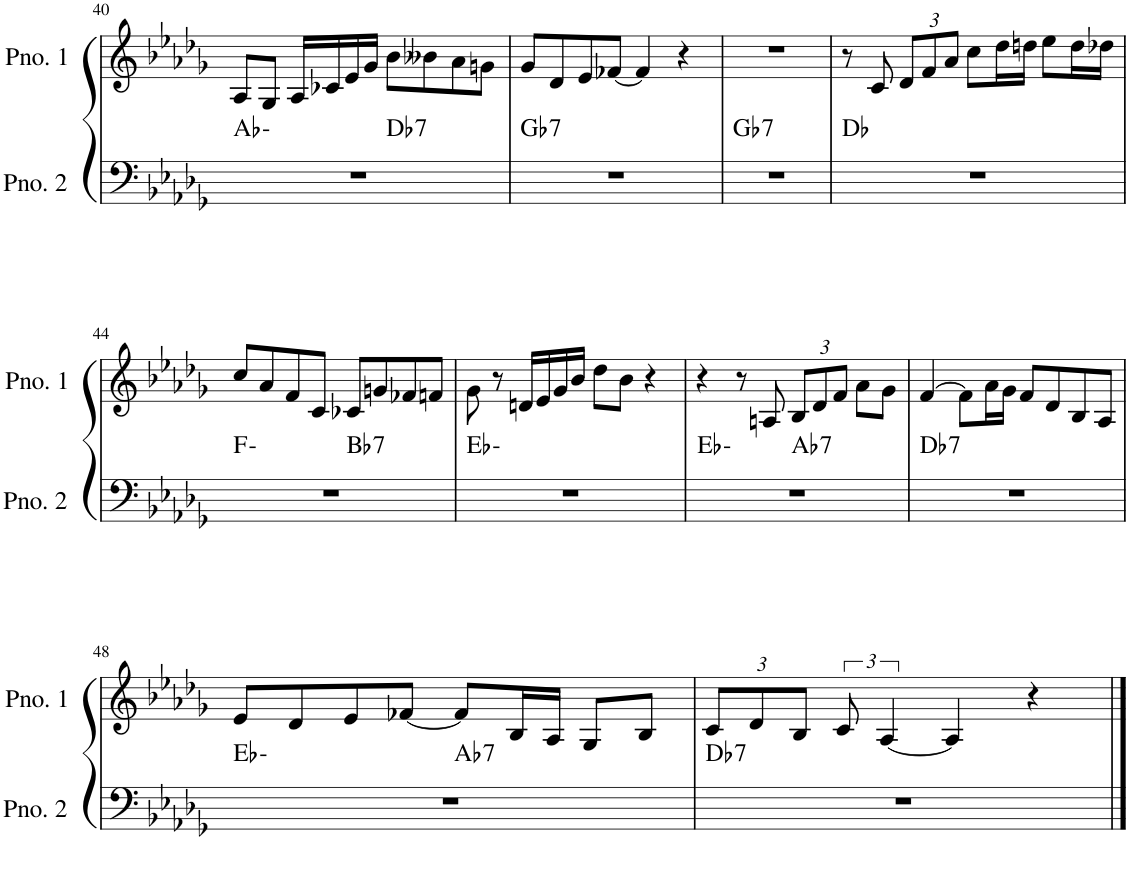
**kern	**harte	**kern
*part2	*part2	*part1
*staff2	*	*staff1
*I"ピアノ 2	*	*I"ピアノ 1
!!LO:PB:g=z
*clefF4	*	*clefG2
*k[b-e-a-d-g-]	*	*k[b-e-a-d-g-]
*M4/4	*	*M4/4
=40	=40	=40
*^	*	*
1r	2ryy	Ab:min	8A-/L
.	.	.	8G-/J
.	.	.	16A-/LL
.	.	.	16c-X/
.	.	.	16e-/
.	.	.	16g-/JJ
!	!	!LO:H:kt=7	!
.	2ryy	Db:7	8b-\L
.	.	.	8b--X\
.	.	.	8a-\
.	.	.	8gn\J
=41	=41	=41	=41
!	!	!LO:H:kt=7	!
*v	*v	*	*
1r	Gb:7	8g-/L
.	.	8d-/
.	.	8e-/
.	.	[8f-X/J
.	.	4f-/]
.	.	4r
=42	=42	=42
!	!LO:H:kt=7	!
1r	Gb:7	1r
=43	=43	=43
1r	Db:maj	8r
.	.	8c/
*	*	*Xbrackettup
.	.	12d-/L
.	.	12f/
.	.	12a-/J
.	.	8cc\L
.	.	16dd-\L
.	.	16ddn\JJ
.	.	8ee-\L
.	.	16dd\L
.	.	16dd-X\JJ
!!LO:LB:g=z
=44	=44	=44
*^	*	*
1r	2ryy	F:min	8cc/L
.	.	.	8a-/
.	.	.	8f/
.	.	.	8c/J
!	!	!LO:H:kt=7	!
.	2ryy	Bb:7	8c-X/L
.	.	.	8gn/
.	.	.	8f-X/
.	.	.	8fn/J
*v	*v	*	*
=45	=45	=45
1r	Eb:min	8g-\
.	.	8r
.	.	16dn/LL
.	.	16e-/
.	.	16g-/
.	.	16b-/JJ
.	.	8dd-\L
.	.	8b-\J
.	.	4r
=46	=46	=46
*^	*	*
1r	2ryy	Eb:min	4r
.	.	.	8r
.	.	.	8An/
!	!	!LO:H:kt=7	!
.	2ryy	Ab:7	12B-/L
.	.	.	12d-/
.	.	.	12f/J
.	.	.	8a-\L
.	.	.	8g-\J
=47	=47	=47	=47
!	!	!LO:H:kt=7	!
*v	*v	*	*
1r	Db:7	[4f/
.	.	8f\L]
.	.	16a-\L
.	.	16g-\JJ
.	.	8f/L
.	.	8d-/
.	.	8B-/
.	.	8A-/J
!!LO:LB:g=z
=48	=48	=48
*^	*	*
1r	2ryy	Eb:min	8e-/L
.	.	.	8d-/
.	.	.	8e-/
.	.	.	[8f-X/J
!	!	!LO:H:kt=7	!
.	2ryy	Ab:7	8f-/L]
.	.	.	16B-/L
.	.	.	16A-/JJ
.	.	.	8G-/L
.	.	.	8B-/J
=49	=49	=49	=49
!	!	!LO:H:kt=7	!
*v	*v	*	*
1r	Db:7	12c/L
.	.	12d-/
.	.	12B-/J
*	*	*brackettup
.	.	12c/
.	.	[6A-/
.	.	4A-/]
.	.	4r
==	==	==
*-	*-	*-
